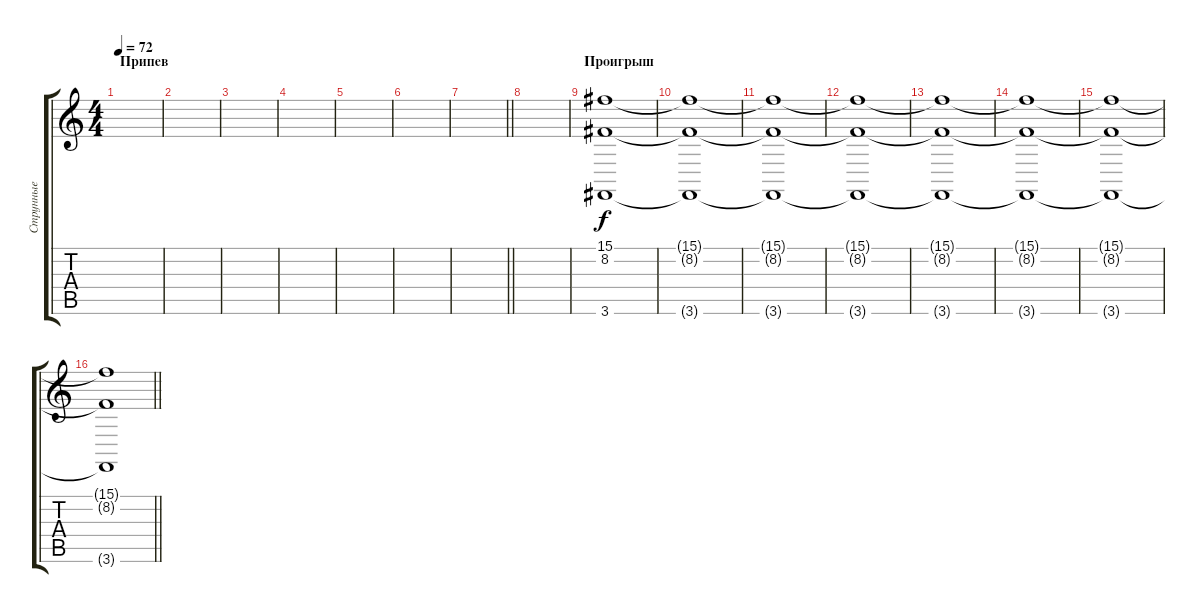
\track ("Струнные" "Струнные") {instrument synthstrings1}
\staff {score tabs}
\tuning (Eb4 Bb3 Gb3 Db3 Ab2 Eb2) {hide}
\ts (4 4)
\section ("" "Припев")
\tempo 72
\clef g2
\ks c
|
|
|
|
|
|
\barLineRight lightlight
|
|
\section ("" "Проигрыш")
(15.1 8.2 3.6).1{volume 7} |
(15.1{t} 8.2{t} 3.6{t}).1 |
(15.1{t} 8.2{t} 3.6{t}).1 |
(15.1{t} 8.2{t} 3.6{t}).1 |
(15.1{t} 8.2{t} 3.6{t}).1 |
(15.1{t} 8.2{t} 3.6{t}).1 |
(15.1{t} 8.2{t} 3.6{t}).1 |
\barLineRight lightlight
(15.1{t} 8.2{t} 3.6{t}).1
